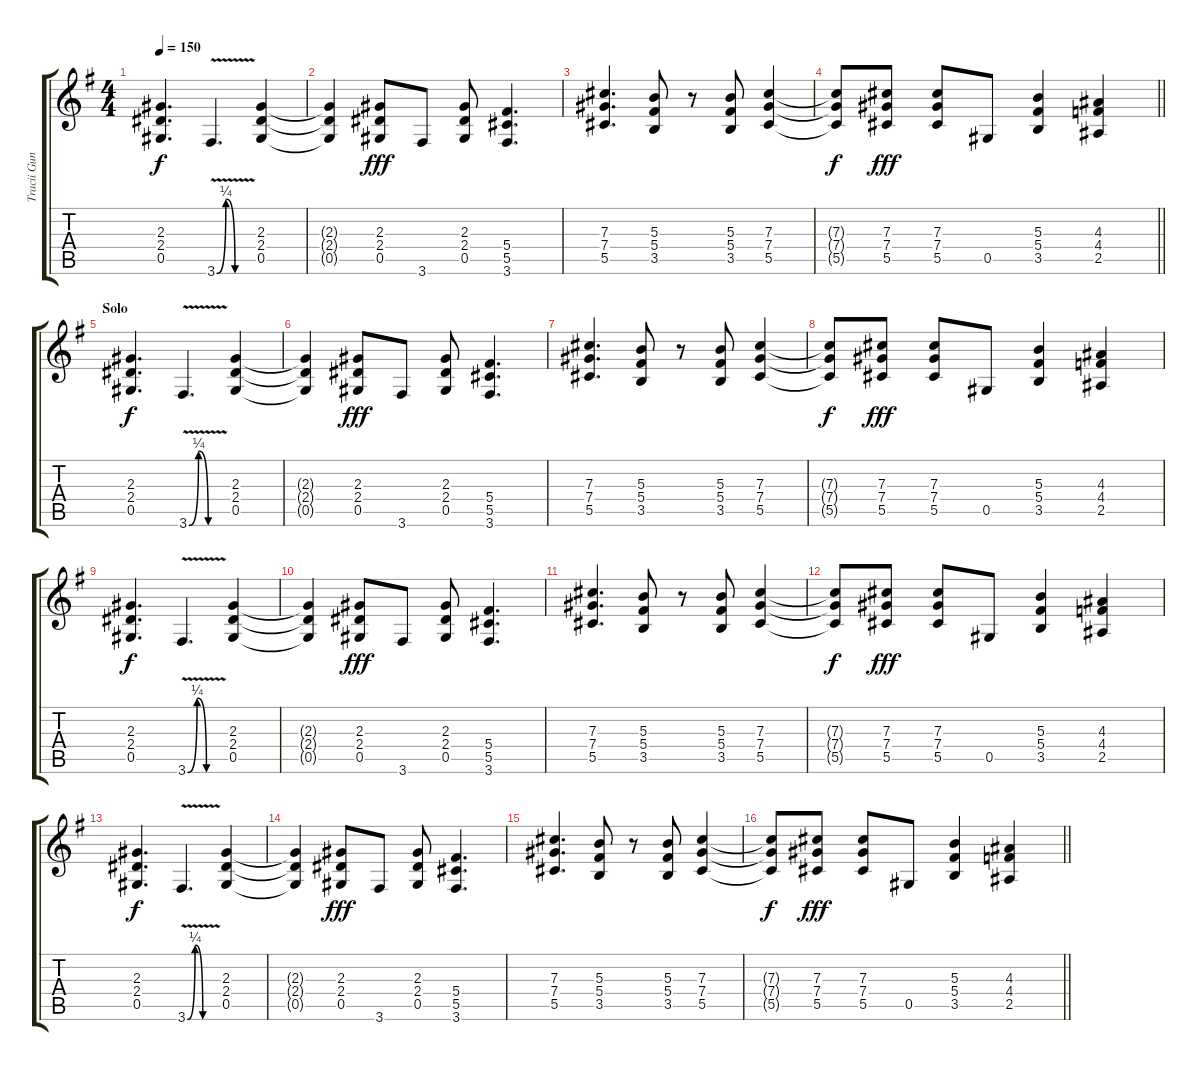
\track ("Tracii Guns - Rhytm Guitar" "Tracii Gun") {instrument distortionguitar}
\staff {score tabs}
\tuning (Eb4 Bb3 Gb3 Db3 Ab2 Eb2) {hide}
\ts (4 4)
\tempo 150
\clef g2
\ks g
(2.3 2.4 0.5).4{d dy f} 3.6{be (custom 0 0 15 1 30 0 60 0) v}.4{d} (2.3 2.4 0.5).4 |
(2.3{t} 2.4{t} 0.5{t}).4 (2.3 2.4 0.5).8{dy fff} 3.6.8 (2.3 2.4 0.5).8 (5.4 5.5 3.6).4{d} |
(7.3 7.4 5.5).4{d} (5.3 5.4 3.5).8 r.8 (5.3 5.4 3.5).8 (7.3 7.4 5.5).4 |
\barLineRight lightlight
(7.3{t} 7.4{t} 5.5{t}).8{dy f} (7.3 7.4 5.5).8{dy fff} (7.3 7.4 5.5).8 0.5.8 (5.3 5.4 3.5).4 (4.3 4.4 2.5).4 |
\section ("" "Solo")
(2.3 2.4 0.5).4{d dy f} 3.6{be (custom 0 0 15 1 30 0 60 0) v}.4{d} (2.3 2.4 0.5).4 |
(2.3{t} 2.4{t} 0.5{t}).4 (2.3 2.4 0.5).8{dy fff} 3.6.8 (2.3 2.4 0.5).8 (5.4 5.5 3.6).4{d} |
(7.3 7.4 5.5).4{d} (5.3 5.4 3.5).8 r.8 (5.3 5.4 3.5).8 (7.3 7.4 5.5).4 |
(7.3{t} 7.4{t} 5.5{t}).8{dy f} (7.3 7.4 5.5).8{dy fff} (7.3 7.4 5.5).8 0.5.8 (5.3 5.4 3.5).4 (4.3 4.4 2.5).4 |
(2.3 2.4 0.5).4{d dy f} 3.6{be (custom 0 0 15 1 30 0 60 0) v}.4{d} (2.3 2.4 0.5).4 |
(2.3{t} 2.4{t} 0.5{t}).4 (2.3 2.4 0.5).8{dy fff} 3.6.8 (2.3 2.4 0.5).8 (5.4 5.5 3.6).4{d} |
(7.3 7.4 5.5).4{d} (5.3 5.4 3.5).8 r.8 (5.3 5.4 3.5).8 (7.3 7.4 5.5).4 |
(7.3{t} 7.4{t} 5.5{t}).8{dy f} (7.3 7.4 5.5).8{dy fff} (7.3 7.4 5.5).8 0.5.8 (5.3 5.4 3.5).4 (4.3 4.4 2.5).4 |
(2.3 2.4 0.5).4{d dy f} 3.6{be (custom 0 0 15 1 30 0 60 0) v}.4{d} (2.3 2.4 0.5).4 |
(2.3{t} 2.4{t} 0.5{t}).4 (2.3 2.4 0.5).8{dy fff} 3.6.8 (2.3 2.4 0.5).8 (5.4 5.5 3.6).4{d} |
(7.3 7.4 5.5).4{d} (5.3 5.4 3.5).8 r.8 (5.3 5.4 3.5).8 (7.3 7.4 5.5).4 |
\barLineRight lightlight
(7.3{t} 7.4{t} 5.5{t}).8{dy f} (7.3 7.4 5.5).8{dy fff} (7.3 7.4 5.5).8 0.5.8 (5.3 5.4 3.5).4 (4.3 4.4 2.5).4
